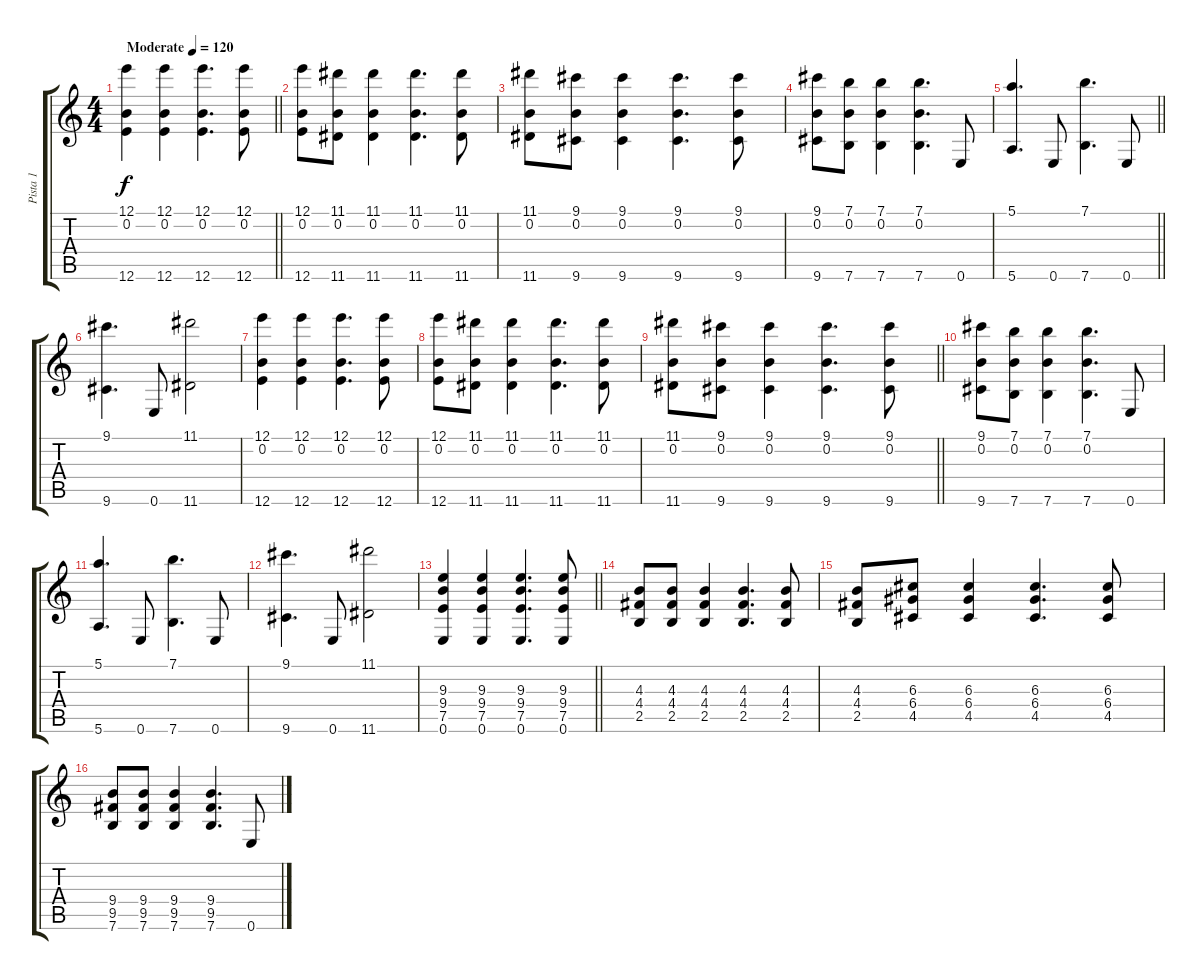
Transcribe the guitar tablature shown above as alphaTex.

\track ("Pista 1" "Pista 1") {instrument acousticguitarsteel}
\staff {score tabs}
\tuning (E4 B3 G3 D3 A2 E2) {hide}
\ts (4 4)
\tempo (120 "Moderate")
\clef g2
\barLineRight lightlight
\ks c
(12.1 0.2 12.6).4{dy f instrument acousticguitarsteel} (12.1 0.2 12.6).4 (12.1 0.2 12.6).4{d} (12.1 0.2 12.6).8 |
(12.1 0.2 12.6).8 (11.1 0.2 11.6).8 (11.1 0.2 11.6).4 (11.1 0.2 11.6).4{d} (11.1 0.2 11.6).8 |
(11.1 0.2 11.6).8 (9.1 0.2 9.6).8 (9.1 0.2 9.6).4 (9.1 0.2 9.6).4{d} (9.1 0.2 9.6).8 |
(9.1 0.2 9.6).8 (7.1 0.2 7.6).8 (7.1 0.2 7.6).4 (7.1 0.2 7.6).4{d} 0.6.8 |
\barLineRight lightlight
(5.1 5.6).4{d} 0.6.8 (7.1 7.6).4{d} 0.6.8 |
(9.1 9.6).4{d} 0.6.8 (11.1 11.6).2 |
(12.1 0.2 12.6).4 (12.1 0.2 12.6).4 (12.1 0.2 12.6).4{d} (12.1 0.2 12.6).8 |
(12.1 0.2 12.6).8 (11.1 0.2 11.6).8 (11.1 0.2 11.6).4 (11.1 0.2 11.6).4{d} (11.1 0.2 11.6).8 |
\barLineRight lightlight
(11.1 0.2 11.6).8 (9.1 0.2 9.6).8 (9.1 0.2 9.6).4 (9.1 0.2 9.6).4{d} (9.1 0.2 9.6).8 |
(9.1 0.2 9.6).8 (7.1 0.2 7.6).8 (7.1 0.2 7.6).4 (7.1 0.2 7.6).4{d} 0.6.8 |
(5.1 5.6).4{d} 0.6.8 (7.1 7.6).4{d} 0.6.8 |
(9.1 9.6).4{d} 0.6.8 (11.1 11.6).2 |
\barLineRight lightlight
(9.3 9.4 7.5 0.6).4 (9.3 9.4 7.5 0.6).4 (9.3 9.4 7.5 0.6).4{d} (9.3 9.4 7.5 0.6).8 |
(4.3 4.4 2.5).8 (4.3 4.4 2.5).8 (4.3 4.4 2.5).4 (4.3 4.4 2.5).4{d} (4.3 4.4 2.5).8 |
(4.3 4.4 2.5).8 (6.3 6.4 4.5).8 (6.3 6.4 4.5).4 (6.3 6.4 4.5).4{d} (6.3 6.4 4.5).8 |
(9.4 9.5 7.6).8 (9.4 9.5 7.6).8 (9.4 9.5 7.6).4 (9.4 9.5 7.6).4{d} 0.6.8
